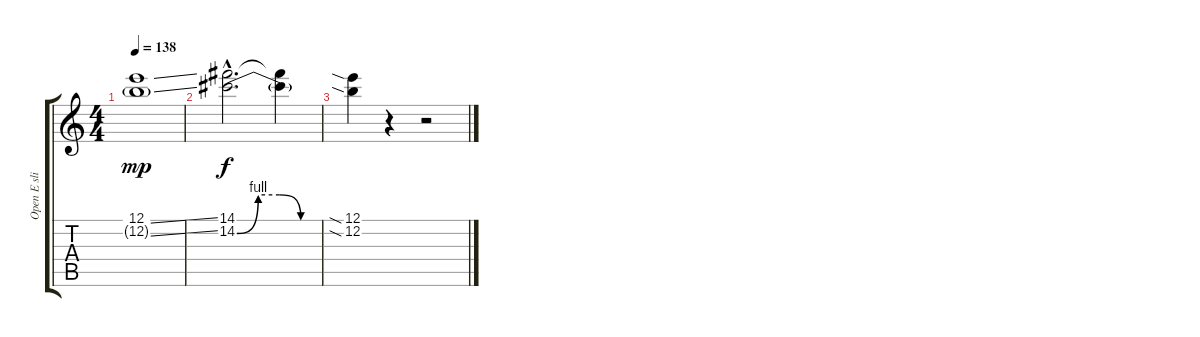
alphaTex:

\track ("Open E slide electric" "Open E sli") {instrument overdrivenguitar}
\staff {score tabs}
\tuning (E4 B3 Ab3 E3 B2 E2) {hide}
\ts (4 4)
\tempo 138
\clef g2
\ks c
(12.1{ss} 12.2{ss g}).1{dy mp} |
(14.1{hac} 14.2{be (custom 0 0 15 4 30 4 45 0 60 0) hac}).2{d dy f} (14.1{t} 14.2{t}).4 |
(12.1{sia} 12.2{sia}).4 r.4 r.2
